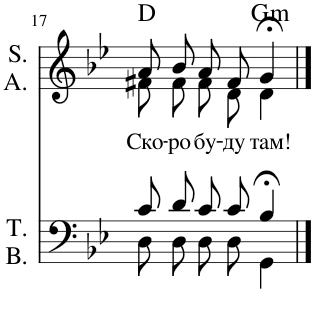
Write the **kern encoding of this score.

**kern	**kern	**text	**harte
*part2	*part1	*part1	*part1
*staff2	*staff1	*staff1	*
*I"T. B.	*I"S. A.	*	*
*I'T. B.	*I'S. A.	*	*
!!LO:PB:g=z
*clefF4	*clefG2	*	*
*k[b-e-]	*k[b-e-]	*	*
*M4/4	*M4/4	*	*
=17	=17	=17	=17
*^	*^	*	*
!	!	!	!	!LO:LY:b	!
8c/L	8D\L	8a/L	8f#X\L	Ско-	D:maj
!	!	!	!	!LO:LY:b	!
8d/J	8D\J	8b-/J	8f#\J	-ро	.
!	!	!	!	!LO:LY:b	!
8c/L	8D\L	8a/L	8f#\L	бу-	.
!	!	!	!	!LO:LY:b	!
8c/J	8D\J	8f#/J	8d\J	-ду	.
!	!	!	!	!LO:LY:b	!LO:H:kt=m
4B-;</	4GG\	4g;</	4d\	там!	G:min
*v	*v	*	*	*	*
*	*v	*v	*	*
==	==	==	==
*-	*-	*-	*-
